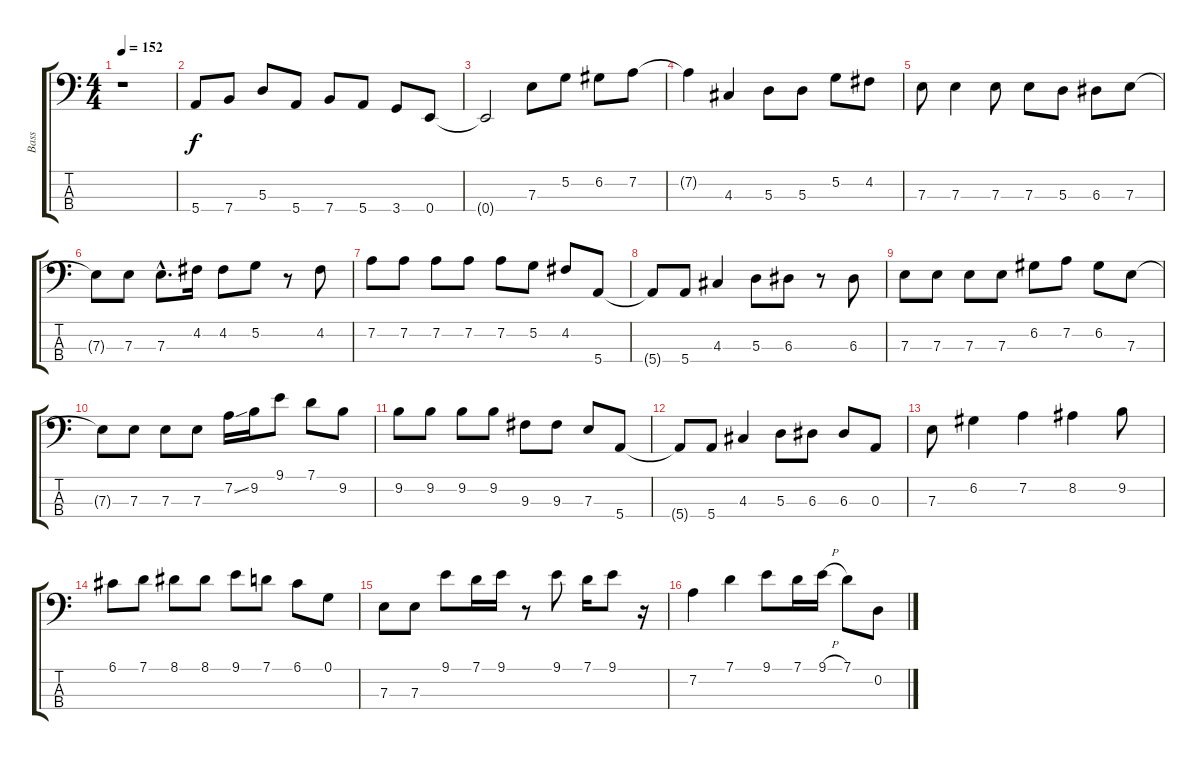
\track ("Bass" "Bass") {instrument electricbassfinger}
\staff {score tabs}
\tuning (G2 D2 A1 E1) {hide}
\ts (4 4)
\tempo 152
\clef f4
\ks c
r.1{dy f} |
5.4.8 7.4.8 5.3.8 5.4.8 7.4.8 5.4.8 3.4.8 0.4.8 |
0.4{t}.2 7.3.8 5.2.8 6.2.8 7.2.8 |
7.2{t}.4 4.3.4 5.3.8 5.3.8 5.2.8 4.2.8 |
7.3.8 7.3.4 7.3.8 7.3.8 5.3.8 6.3.8 7.3.8 |
7.3{t}.8 7.3.8 7.3{hac}.8{d} 4.2.16 4.2.8 5.2.8 r.8 4.2.8 |
7.2.8 7.2.8 7.2.8 7.2.8 7.2.8 5.2.8 4.2.8 5.4.8 |
5.4{t}.8 5.4.8 4.3.4 5.3.8 6.3.8 r.8 6.3.8 |
7.3.8 7.3.8 7.3.8 7.3.8 6.2.8 7.2.8 6.2.8 7.3.8 |
7.3{t}.8 7.3.8 7.3.8 7.3.8 7.2{ss}.16 9.2.16 9.1.8 7.1.8 9.2.8 |
9.2.8 9.2.8 9.2.8 9.2.8 9.3.8 9.3.8 7.3.8 5.4.8 |
5.4{t}.8 5.4.8 4.3.4 5.3.8 6.3.8 6.3.8 0.3.8 |
7.3.8 6.2.4 7.2.4 8.2.4 9.2.8 |
6.1.8 7.1.8 8.1.8 8.1.8 9.1.8 7.1.8 6.1.8 0.1.8 |
7.3.8 7.3.8 9.1.8 7.1.16 9.1.16 r.8 9.1.8 7.1.16 9.1.8 r.16 |
7.2.4 7.1.4 9.1.8 7.1.16 9.1{h}.16 7.1.8 0.2.8
